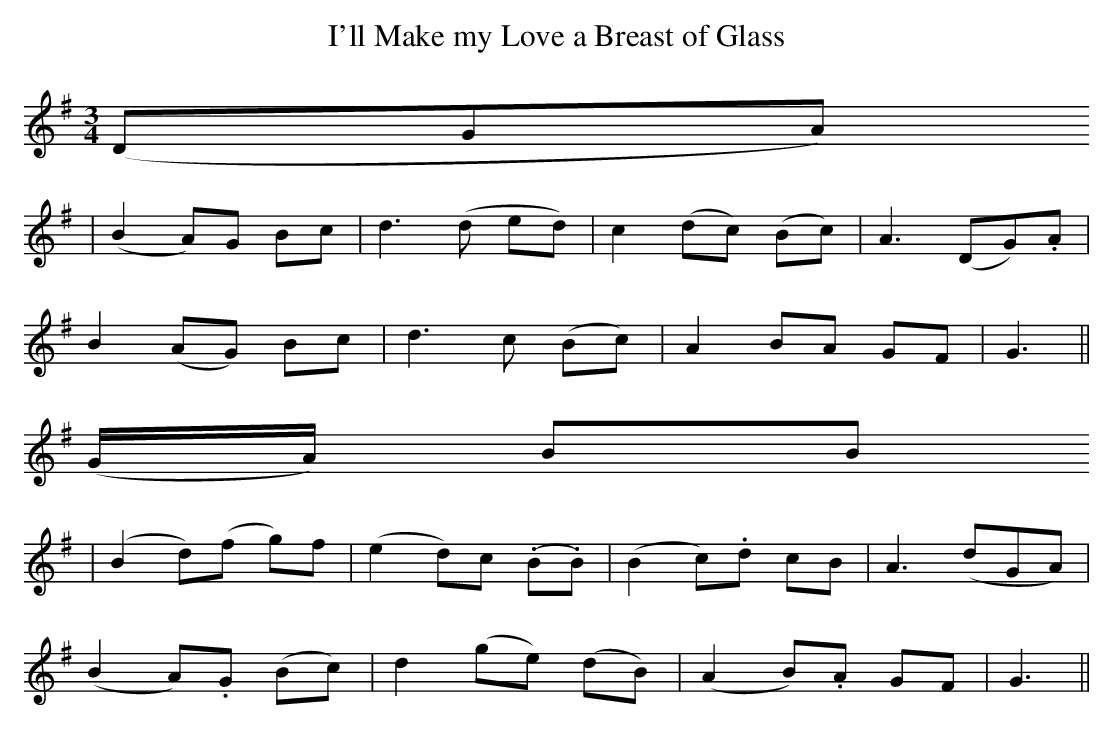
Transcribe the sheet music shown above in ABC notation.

X:1
T: I'll Make my Love a Breast of Glass
M: 3/4
L: 1/8
K: G
(DGA)
| (B2 A)G Bc | d3 (d ed) | c2 (dc) (Bc) | A3 (DG).A |
B2 (AG) Bc | d3 c (Bc) | A2 BA GF | G3 ||
(G/2A/2) BB
| (B2 d)(f g)f | (e2 d)c (.B.B) | (B2 c).d cB | A3 (dGA) |
(B2 A).G (Bc) | d2 (ge) (dB) | (A2 B).A GF | G3 ||
